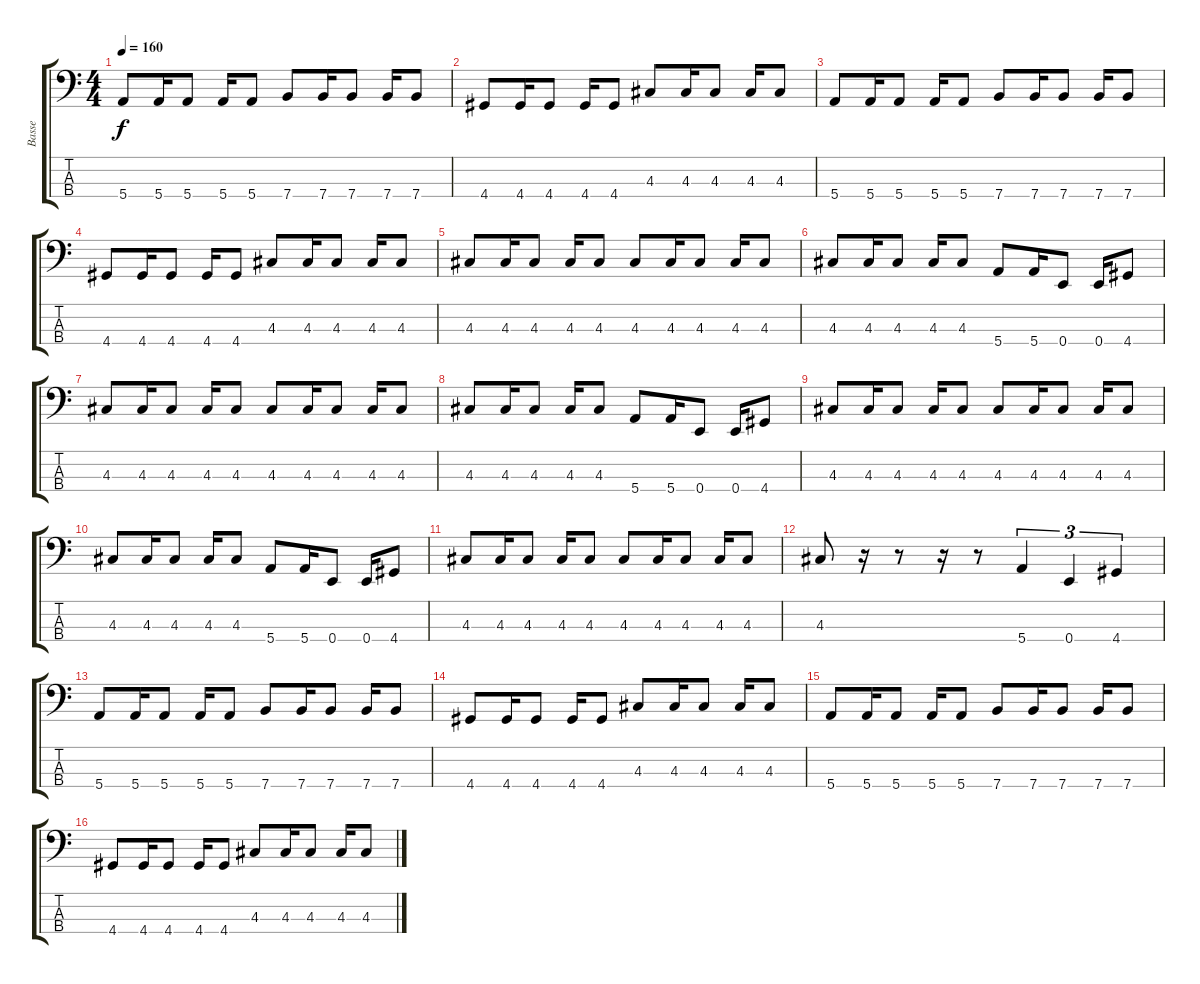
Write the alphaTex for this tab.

\track ("Basse" "Basse") {instrument electricbassfinger}
\staff {score tabs}
\tuning (G2 D2 A1 E1) {hide}
\ts (4 4)
\tempo 160
\clef f4
\ks c
5.4.8{dy f} 5.4.16 5.4.8 5.4.16 5.4.8 7.4.8 7.4.16 7.4.8 7.4.16 7.4.8 |
4.4.8 4.4.16 4.4.8 4.4.16 4.4.8 4.3.8 4.3.16 4.3.8 4.3.16 4.3.8 |
5.4.8 5.4.16 5.4.8 5.4.16 5.4.8 7.4.8 7.4.16 7.4.8 7.4.16 7.4.8 |
4.4.8 4.4.16 4.4.8 4.4.16 4.4.8 4.3.8 4.3.16 4.3.8 4.3.16 4.3.8 |
4.3.8 4.3.16 4.3.8 4.3.16 4.3.8 4.3.8 4.3.16 4.3.8 4.3.16 4.3.8 |
4.3.8 4.3.16 4.3.8 4.3.16 4.3.8 5.4.8 5.4.16 0.4.8 0.4.16 4.4.8 |
4.3.8 4.3.16 4.3.8 4.3.16 4.3.8 4.3.8 4.3.16 4.3.8 4.3.16 4.3.8 |
4.3.8 4.3.16 4.3.8 4.3.16 4.3.8 5.4.8 5.4.16 0.4.8 0.4.16 4.4.8 |
4.3.8 4.3.16 4.3.8 4.3.16 4.3.8 4.3.8 4.3.16 4.3.8 4.3.16 4.3.8 |
4.3.8 4.3.16 4.3.8 4.3.16 4.3.8 5.4.8 5.4.16 0.4.8 0.4.16 4.4.8 |
4.3.8 4.3.16 4.3.8 4.3.16 4.3.8 4.3.8 4.3.16 4.3.8 4.3.16 4.3.8 |
4.3.8 r.16 r.8 r.16 r.8 5.4.4{tu (3 2)} 0.4.4{tu (3 2)} 4.4.4{tu (3 2)} |
5.4.8 5.4.16 5.4.8 5.4.16 5.4.8 7.4.8 7.4.16 7.4.8 7.4.16 7.4.8 |
4.4.8 4.4.16 4.4.8 4.4.16 4.4.8 4.3.8 4.3.16 4.3.8 4.3.16 4.3.8 |
5.4.8 5.4.16 5.4.8 5.4.16 5.4.8 7.4.8 7.4.16 7.4.8 7.4.16 7.4.8 |
4.4.8 4.4.16 4.4.8 4.4.16 4.4.8 4.3.8 4.3.16 4.3.8 4.3.16 4.3.8
